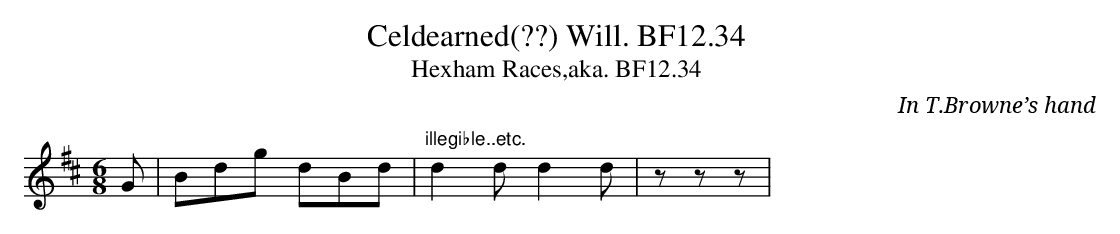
X:1
T:Celdearned(??) Will. BF12.34
T:Hexham Races,aka. BF12.34
M:6/8
C:In T.Browne’s hand
K:D
G|Bdg dBd|"illegible..etc."d2dd2d|zzz|
